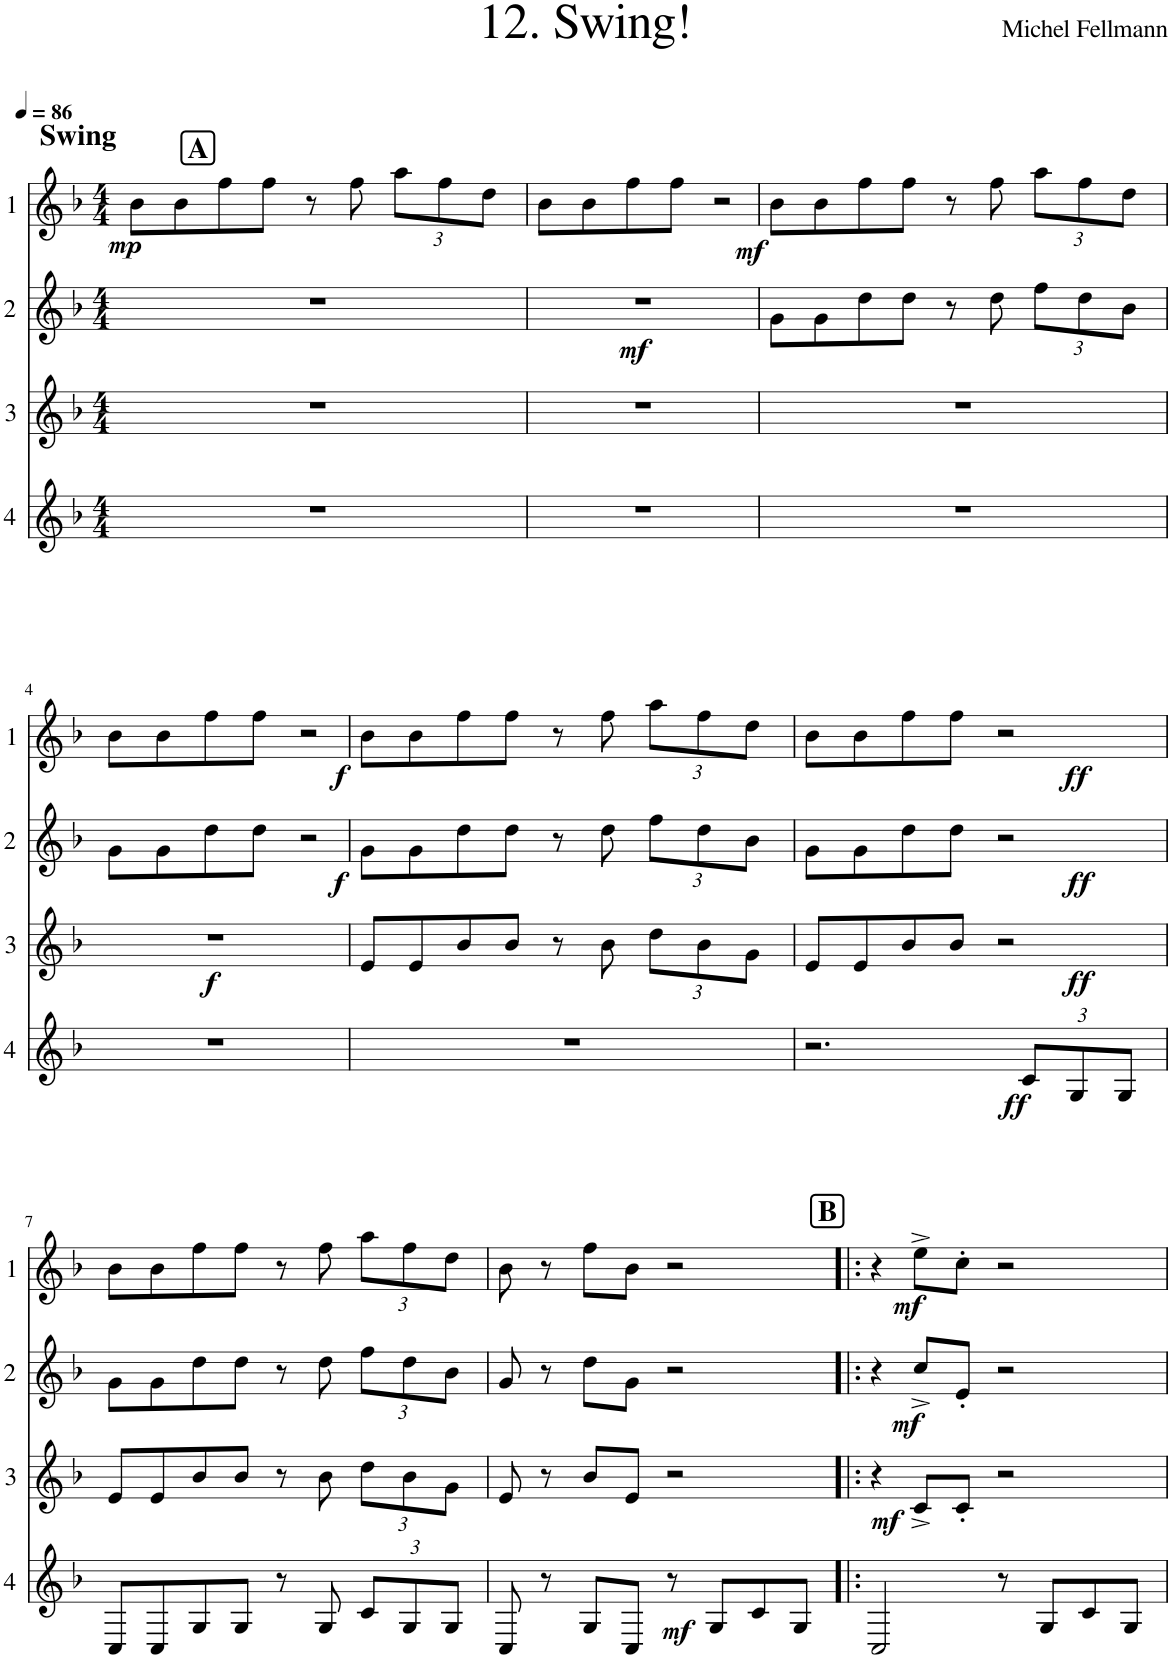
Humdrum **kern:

**kern	**dynam	**kern	**dynam	**kern	**dynam	**kern	**dynam
*part4	*part4	*part3	*part3	*part2	*part2	*part1	*part1
*staff4	*staff4	*staff3	*staff3	*staff2	*staff2	*staff1	*staff1
*I"4	*	*I"3	*	*I"2	*	*I"1	*
*clefG2	*	*clefG2	*	*clefG2	*	*clefG2	*
*Trd4c7	*	*Trd4c7	*	*Trd4c7	*	*Trd4c7	*
*k[b-]	*	*k[b-]	*	*k[b-]	*	*k[b-]	*
*M4/4	*	*M4/4	*	*M4/4	*	*M4/4	*
*MM86	*	*MM86	*	*MM86	*	*MM86	*
!!LO:REH:place=s1:a:B:cj:fs=14:t=A:qo=1
=1	=1	=1	=1	=1	=1	=1	=1
!	!	!	!	!	!	!LO:TX:a:B:t=Swing	!
!	!	!	!	!	!	!	!LO:DY:b
1r	.	1r	.	1r	.	8b-\L	mp
.	.	.	.	.	.	8b-\	.
.	.	.	.	.	.	8ff\	.
.	.	.	.	.	.	8ff\J	.
.	.	.	.	.	.	8r	.
.	.	.	.	.	.	8ff\	.
*	*	*	*	*	*	*Xbrackettup	*
.	.	.	.	.	.	12aa\L	.
.	.	.	.	.	.	12ff\	.
.	.	.	.	.	.	12dd\J	.
=2	=2	=2	=2	=2	=2	=2	=2
!	!	!	!	!	!LO:DY:b	!	!
1r	.	1r	.	1r	mf	8b-\L	.
.	.	.	.	.	.	8b-\	.
.	.	.	.	.	.	8ff\	.
.	.	.	.	.	.	8ff\J	.
!	!	!	!	!	!	!	!LO:DY:b
.	.	.	.	.	.	2r	mf
=3	=3	=3	=3	=3	=3	=3	=3
1r	.	1r	.	8g\L	.	8b-\L	.
.	.	.	.	8g\	.	8b-\	.
.	.	.	.	8dd\	.	8ff\	.
.	.	.	.	8dd\J	.	8ff\J	.
.	.	.	.	8r	.	8r	.
.	.	.	.	8dd\	.	8ff\	.
*	*	*	*	*Xbrackettup	*	*	*
.	.	.	.	12ff\L	.	12aa\L	.
.	.	.	.	12dd\	.	12ff\	.
.	.	.	.	12b-\J	.	12dd\J	.
!!LO:LB:g=z
=4	=4	=4	=4	=4	=4	=4	=4
!	!	!	!LO:DY:b	!	!	!	!
1r	.	1r	f	8g\L	.	8b-\L	.
.	.	.	.	8g\	.	8b-\	.
.	.	.	.	8dd\	.	8ff\	.
.	.	.	.	8dd\J	.	8ff\J	.
!	!	!	!	!	!LO:DY:b	!	!LO:DY:b
.	.	.	.	2r	f	2r	f
=5	=5	=5	=5	=5	=5	=5	=5
1r	.	8e/L	.	8g\L	.	8b-\L	.
.	.	8e/	.	8g\	.	8b-\	.
.	.	8b-/	.	8dd\	.	8ff\	.
.	.	8b-/J	.	8dd\J	.	8ff\J	.
.	.	8r	.	8r	.	8r	.
.	.	8b-\	.	8dd\	.	8ff\	.
*	*	*Xbrackettup	*	*	*	*	*
.	.	12dd\L	.	12ff\L	.	12aa\L	.
.	.	12b-\	.	12dd\	.	12ff\	.
.	.	12g\J	.	12b-\J	.	12dd\J	.
=6	=6	=6	=6	=6	=6	=6	=6
2.r	.	8e/L	.	8g\L	.	8b-\L	.
.	.	8e/	.	8g\	.	8b-\	.
.	.	8b-/	.	8dd\	.	8ff\	.
.	.	8b-/J	.	8dd\J	.	8ff\J	.
!	!	!	!LO:DY:b	!	!LO:DY:b	!	!LO:DY:b
.	.	2r	ff	2r	ff	2r	ff
*Xbrackettup	*	*	*	*	*	*	*
!	!LO:DY:b	!	!	!	!	!	!
12c/L	ff	.	.	.	.	.	.
12G/	.	.	.	.	.	.	.
12G/J	.	.	.	.	.	.	.
!!LO:LB:g=z
=7	=7	=7	=7	=7	=7	=7	=7
8C/L	.	8e/L	.	8g\L	.	8b-\L	.
8C/	.	8e/	.	8g\	.	8b-\	.
8G/	.	8b-/	.	8dd\	.	8ff\	.
8G/J	.	8b-/J	.	8dd\J	.	8ff\J	.
8r	.	8r	.	8r	.	8r	.
8G/	.	8b-\	.	8dd\	.	8ff\	.
12c/L	.	12dd\L	.	12ff\L	.	12aa\L	.
12G/	.	12b-\	.	12dd\	.	12ff\	.
12G/J	.	12g\J	.	12b-\J	.	12dd\J	.
=8	=8	=8	=8	=8	=8	=8	=8
8C/	.	8e/	.	8g/	.	8b-\	.
8r	.	8r	.	8r	.	8r	.
8G/L	.	8b-/L	.	8dd\L	.	8ff\L	.
8C/J	.	8e/J	.	8g\J	.	8b-\J	.
!	!LO:DY:b	!	!	!	!	!	!
8r	mf	2r	.	2r	.	2r	.
8G/L	.	.	.	.	.	.	.
8c/	.	.	.	.	.	.	.
8G/J	.	.	.	.	.	.	.
!!LO:REH:place=s1:a:B:cj:fs=14:t=B
=9!|:	=9!|:	=9!|:	=9!|:	=9!|:	=9!|:	=9!|:	=9!|:
!	!	!	!LO:DY:b	!	!	!	!
2C/	.	4r	mf	4r	.	4r	.
!	!	!	!	!	!LO:DY:b	!	!LO:DY:b
.	.	8c^/L	.	8cc^/L	mf	8ee^\L	mf
.	.	8c'/J	.	8e'/J	.	8cc'\J	.
8r	.	2r	.	2r	.	2r	.
8G/L	.	.	.	.	.	.	.
8c/	.	.	.	.	.	.	.
8G/J	.	.	.	.	.	.	.
=	=	=	=	=	=	=	=
*-	*-	*-	*-	*-	*-	*-	*-
